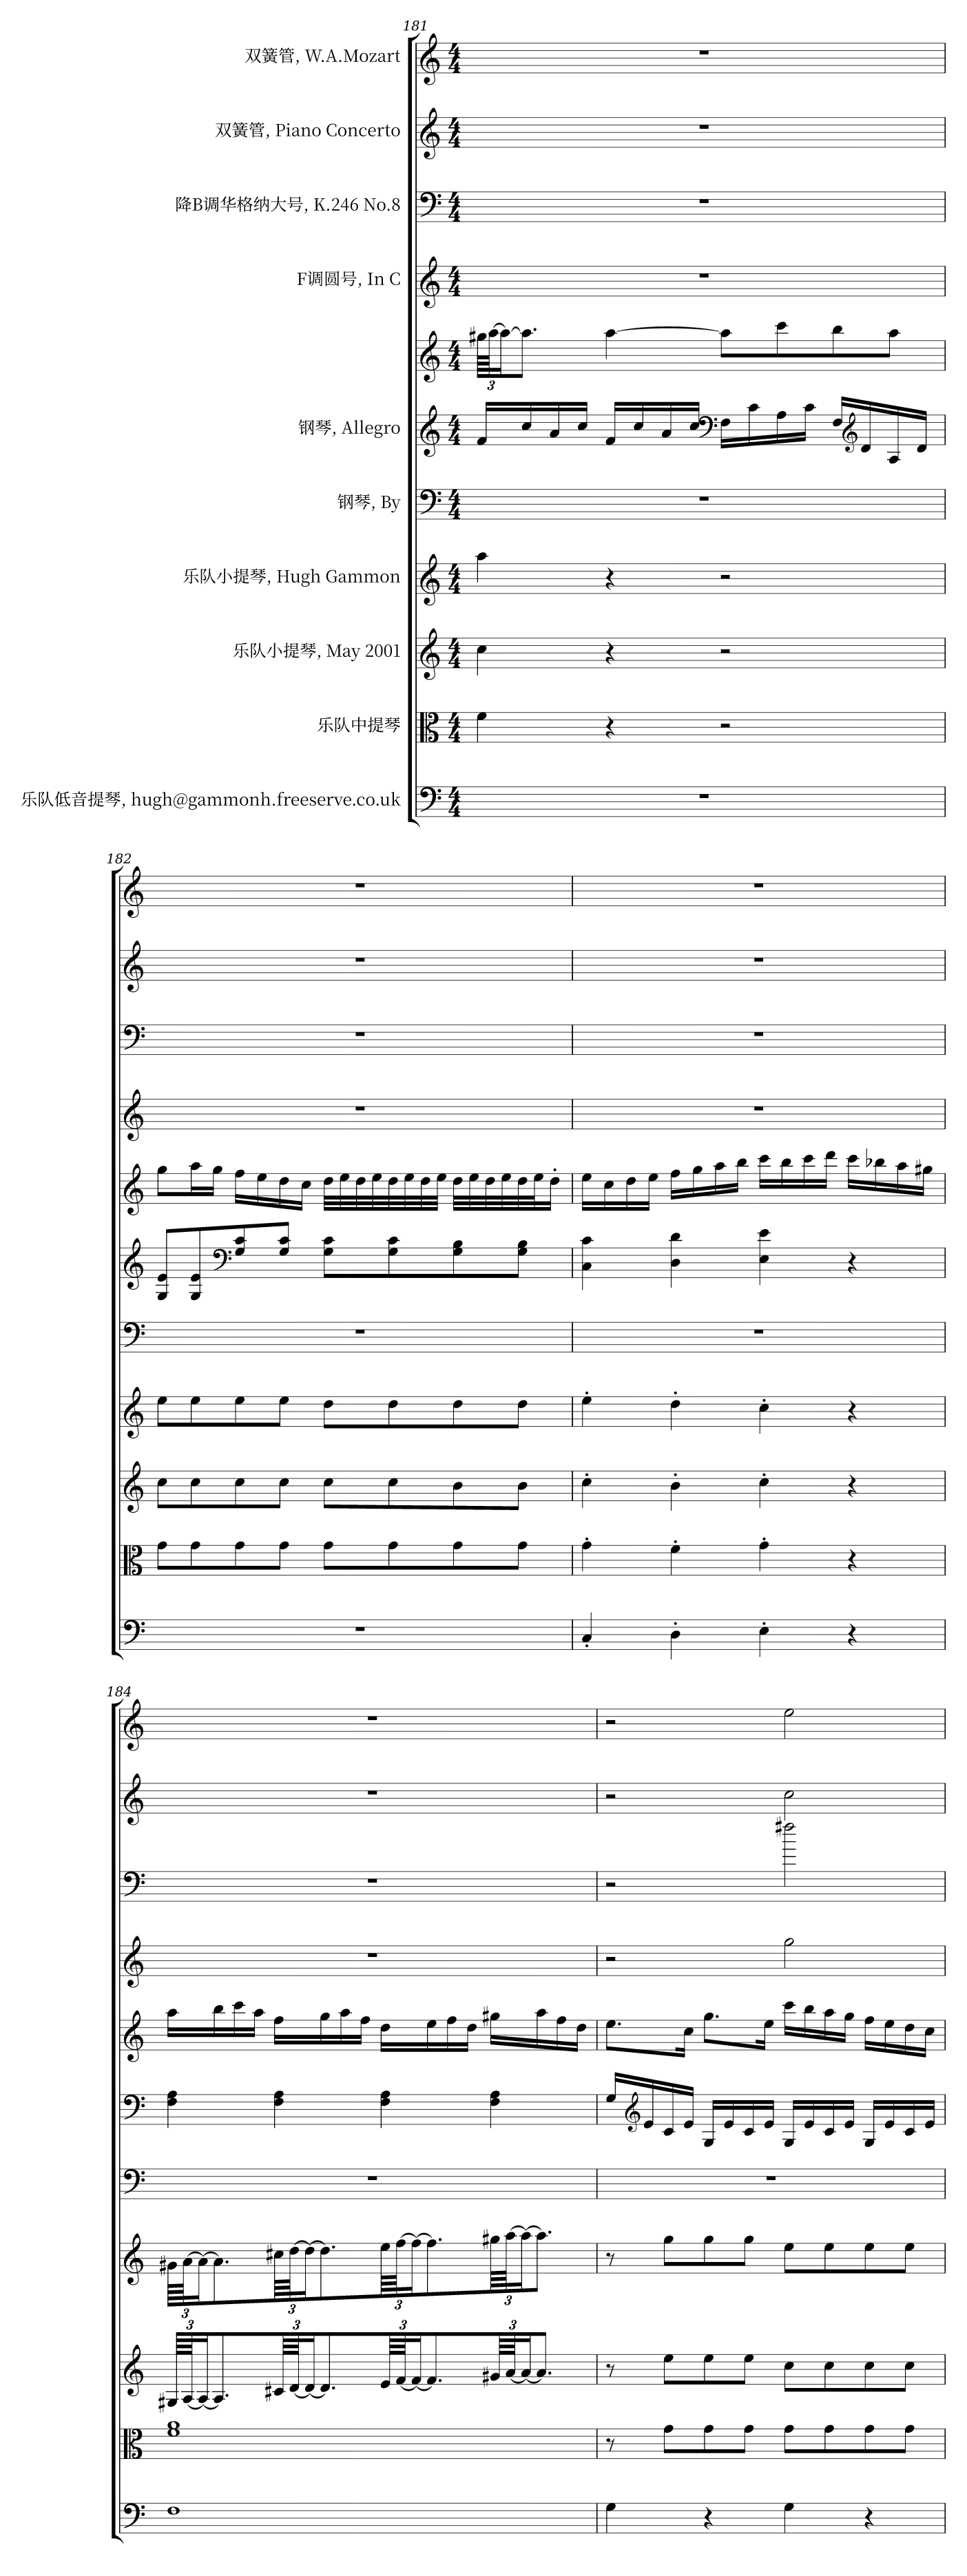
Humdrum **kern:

**kern	**kern	**kern	**kern	**kern	**kern	**kern	**kern	**kern	**kern	**kern
*part10	*part9	*part8	*part7	*part6	*part5	*part5	*part4	*part3	*part2	*part1
*staff11	*staff10	*staff9	*staff8	*staff7	*staff6	*staff5	*staff4	*staff3	*staff2	*staff1
*I"乐队低音提琴, hugh@gammonh.freeserve.co.uk	*I"乐队中提琴	*I"乐队小提琴, May 2001	*I"乐队小提琴, Hugh Gammon	*I"钢琴,       By	*I"钢琴, Allegro	*	*I"F调圆号, In C	*I"降B调华格纳大号, K.246 No.8	*I"双簧管, Piano Concerto	*I"双簧管, W.A.Mozart
*clefF4	*clefC3	*clefG2	*clefG2	*clefF4	*clefG2	*clefG2	*clefG2	*clefF4	*clefG2	*clefG2
*ITrd7c12	*	*	*	*	*	*	*ITrd4c7	*ITrd1c2	*	*
*k[]	*k[]	*k[]	*k[]	*k[]	*k[]	*k[]	*k[b-]	*k[b-e-]	*k[]	*k[]
*M4/4	*M4/4	*M4/4	*M4/4	*M4/4	*M4/4	*M4/4	*M4/4	*M4/4	*M4/4	*M4/4
*	*	*	*	*	*	*Xbrackettup	*	*	*	*
=181	=181	=181	=181	=181	=181	=181	=181	=181	=181	=181
1r	4f\	4cc\	4aa\	1r	16f/LL	96gg#X\LLLL	1r	1r	1r	1r
.	.	.	.	.	.	[96aa\JJ	.	.	.	.
.	.	.	.	.	.	24aa\J_	.	.	.	.
.	.	.	.	.	16cc/	8.aa\J]	.	.	.	.
.	.	.	.	.	16a/	.	.	.	.	.
.	.	.	.	.	16cc/JJ	.	.	.	.	.
.	4r	4r	4r	.	16f/LL	[4aa\	.	.	.	.
.	.	.	.	.	16cc/	.	.	.	.	.
.	.	.	.	.	16a/	.	.	.	.	.
.	.	.	.	.	16cc/JJ	.	.	.	.	.
*	*	*	*	*	*clefF4	*	*	*	*	*
.	2r	2r	2r	.	16F\LL	8aa\L]	.	.	.	.
.	.	.	.	.	16c\	.	.	.	.	.
.	.	.	.	.	16A\	8ccc\	.	.	.	.
.	.	.	.	.	16c\JJ	.	.	.	.	.
.	.	.	.	.	16F/LL	8bb\	.	.	.	.
*	*	*	*	*	*clefG2	*	*	*	*	*
.	.	.	.	.	16d/	.	.	.	.	.
.	.	.	.	.	16A/	8aa\J	.	.	.	.
.	.	.	.	.	16d/JJ	.	.	.	.	.
!!LO:PB:g=z
=182	=182	=182	=182	=182	=182	=182	=182	=182	=182	=182
1r	8g\L	8cc\L	8ee\L	1r	8G/ 8e/L	8gg\L	1r	1r	1r	1r
.	8g\	8cc\	8ee\	.	8G/ 8e/	16aa\L	.	.	.	.
.	.	.	.	.	.	16gg\JJ	.	.	.	.
*	*	*	*	*	*clefF4	*	*	*	*	*
.	8g\	8cc\	8ee\	.	8G/ 8c/	16ff\LL	.	.	.	.
.	.	.	.	.	.	16ee\	.	.	.	.
.	8g\J	8cc\J	8ee\J	.	8G/ 8c/J	16dd\	.	.	.	.
.	.	.	.	.	.	16cc\JJ	.	.	.	.
.	8g\L	8cc\L	8dd\L	.	8G\ 8c\L	32dd\LLL	.	.	.	.
.	.	.	.	.	.	32ee\	.	.	.	.
.	.	.	.	.	.	32dd\	.	.	.	.
.	.	.	.	.	.	32ee\	.	.	.	.
.	8g\	8cc\	8dd\	.	8G\ 8c\	32dd\	.	.	.	.
.	.	.	.	.	.	32ee\	.	.	.	.
.	.	.	.	.	.	32dd\	.	.	.	.
.	.	.	.	.	.	32ee\JJJ	.	.	.	.
.	8g\	8b\	8dd\	.	8G\ 8B\	32dd\LLL	.	.	.	.
.	.	.	.	.	.	32ee\	.	.	.	.
.	.	.	.	.	.	32dd\	.	.	.	.
.	.	.	.	.	.	32ee\	.	.	.	.
.	8g\J	8b\J	8dd\J	.	8G\ 8B\J	32dd\	.	.	.	.
.	.	.	.	.	.	32ee\J	.	.	.	.
.	.	.	.	.	.	16dd'\JJ	.	.	.	.
!!LO:PB:g=z
=183	=183	=183	=183	=183	=183	=183	=183	=183	=183	=183
4CC'/	4g'\	4cc'\	4ee'\	1r	4C\ 4c\	16ee\LL	1r	1r	1r	1r
.	.	.	.	.	.	16cc\	.	.	.	.
.	.	.	.	.	.	16dd\	.	.	.	.
.	.	.	.	.	.	16ee\JJ	.	.	.	.
4DD'\	4f'\	4b'\	4dd'\	.	4D\ 4d\	16ff\LL	.	.	.	.
.	.	.	.	.	.	16gg\	.	.	.	.
.	.	.	.	.	.	16aa\	.	.	.	.
.	.	.	.	.	.	16bb\JJ	.	.	.	.
4EE'\	4g'\	4cc'\	4cc'\	.	4E\ 4e\	16ccc\LL	.	.	.	.
.	.	.	.	.	.	16bb\	.	.	.	.
.	.	.	.	.	.	16ccc\	.	.	.	.
.	.	.	.	.	.	16ddd\JJ	.	.	.	.
4r	4r	4r	4r	.	4r	16ccc\LL	.	.	.	.
.	.	.	.	.	.	16bb-X\	.	.	.	.
.	.	.	.	.	.	16aa\	.	.	.	.
.	.	.	.	.	.	16gg#X\JJ	.	.	.	.
!!LO:PB:g=z
=184	=184	=184	=184	=184	=184	=184	=184	=184	=184	=184
*	*	*Xbrackettup	*Xbrackettup	*	*	*	*	*	*	*
1FF	1f 1a	96G#X/LLLL	96g#X\LLLL	1r	4F\ 4A\	16aa\LL	1r	1r	1r	1r
.	.	[96A/JJ	[96a\JJ	.	.	.	.	.	.	.
.	.	24A/J_	24a\J_	.	.	.	.	.	.	.
.	.	8.A/]	8.a\]	.	.	16bb\	.	.	.	.
.	.	.	.	.	.	16ccc\	.	.	.	.
.	.	.	.	.	.	16aa\JJ	.	.	.	.
.	.	96c#X/LLL	96cc#X\LLL	.	4F\ 4A\	16ff\LL	.	.	.	.
.	.	[96d/JJ	[96dd\JJ	.	.	.	.	.	.	.
.	.	24d/J_	24dd\J_	.	.	.	.	.	.	.
.	.	8.d/]	8.dd\]	.	.	16gg\	.	.	.	.
.	.	.	.	.	.	16aa\	.	.	.	.
.	.	.	.	.	.	16ff\JJ	.	.	.	.
.	.	96e/LLL	96ee\LLL	.	4F\ 4A\	16dd\LL	.	.	.	.
.	.	[96f/JJ	[96ff\JJ	.	.	.	.	.	.	.
.	.	24f/J_	24ff\J_	.	.	.	.	.	.	.
.	.	8.f/]	8.ff\]	.	.	16ee\	.	.	.	.
.	.	.	.	.	.	16ff\	.	.	.	.
.	.	.	.	.	.	16dd\JJ	.	.	.	.
.	.	96g#X/LLL	96gg#X\LLL	.	4F\ 4A\	16gg#X\LL	.	.	.	.
.	.	[96a/JJ	[96aa\JJ	.	.	.	.	.	.	.
.	.	24a/J_	24aa\J_	.	.	.	.	.	.	.
.	.	8.a/J]	8.aa\J]	.	.	16aa\	.	.	.	.
.	.	.	.	.	.	16ff\	.	.	.	.
.	.	.	.	.	.	16dd\JJ	.	.	.	.
!!LO:PB:g=z
=185	=185	=185	=185	=185	=185	=185	=185	=185	=185	=185
4GG\	8r	8r	8r	1r	16G/LL	8.ee\L	2r	2r	2r	2r
*	*	*	*	*	*clefG2	*	*	*	*	*
.	.	.	.	.	16e/	.	.	.	.	.
.	8g\L	8ee\L	8gg\L	.	16c/	.	.	.	.	.
.	.	.	.	.	16e/JJ	16cc\Jk	.	.	.	.
4r	8g\	8ee\	8gg\	.	16G/LL	8.gg\L	.	.	.	.
.	.	.	.	.	16e/	.	.	.	.	.
.	8g\J	8ee\J	8gg\J	.	16c/	.	.	.	.	.
.	.	.	.	.	16e/JJ	16ee\Jk	.	.	.	.
4GG\	8g\L	8cc\L	8ee\L	.	16G/LL	16ccc\LL	2cc\	2een\	2cc\	2ee\
.	.	.	.	.	16e/	16bb\	.	.	.	.
.	8g\	8cc\	8ee\	.	16c/	16aa\	.	.	.	.
.	.	.	.	.	16e/JJ	16gg\JJ	.	.	.	.
4r	8g\	8cc\	8ee\	.	16G/LL	16ff\LL	.	.	.	.
.	.	.	.	.	16e/	16ee\	.	.	.	.
.	8g\J	8cc\J	8ee\J	.	16c/	16dd\	.	.	.	.
.	.	.	.	.	16e/JJ	16cc\JJ	.	.	.	.
=	=	=	=	=	=	=	=	=	=	=
*-	*-	*-	*-	*-	*-	*-	*-	*-	*-	*-
